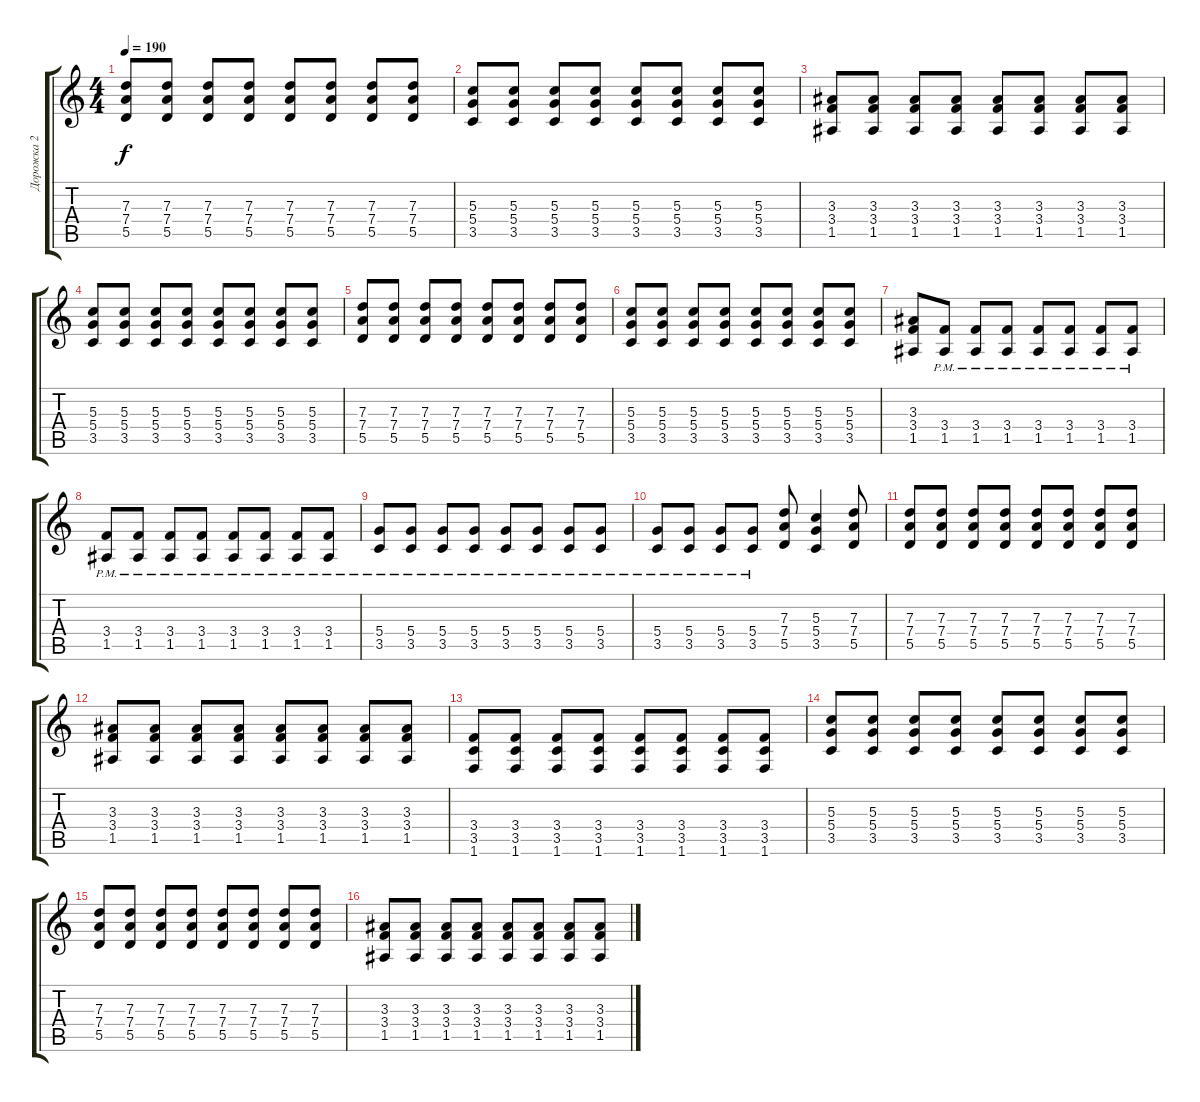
\track ("Дорожка 2" "Дорожка 2") {instrument overdrivenguitar}
\staff {score tabs}
\tuning (E4 B3 G3 D3 A2 E2) {hide}
\ts (4 4)
\tempo 190
\clef g2
\ks c
(7.3 7.4 5.5).8{dy f} (7.3 7.4 5.5).8 (7.3 7.4 5.5).8 (7.3 7.4 5.5).8 (7.3 7.4 5.5).8 (7.3 7.4 5.5).8 (7.3 7.4 5.5).8 (7.3 7.4 5.5).8 |
(5.3 5.4 3.5).8 (5.3 5.4 3.5).8 (5.3 5.4 3.5).8 (5.3 5.4 3.5).8 (5.3 5.4 3.5).8 (5.3 5.4 3.5).8 (5.3 5.4 3.5).8 (5.3 5.4 3.5).8 |
(3.3 3.4 1.5).8 (3.3 3.4 1.5).8 (3.3 3.4 1.5).8 (3.3 3.4 1.5).8 (3.3 3.4 1.5).8 (3.3 3.4 1.5).8 (3.3 3.4 1.5).8 (3.3 3.4 1.5).8 |
(5.3 5.4 3.5).8 (5.3 5.4 3.5).8 (5.3 5.4 3.5).8 (5.3 5.4 3.5).8 (5.3 5.4 3.5).8 (5.3 5.4 3.5).8 (5.3 5.4 3.5).8 (5.3 5.4 3.5).8 |
(7.3 7.4 5.5).8 (7.3 7.4 5.5).8 (7.3 7.4 5.5).8 (7.3 7.4 5.5).8 (7.3 7.4 5.5).8 (7.3 7.4 5.5).8 (7.3 7.4 5.5).8 (7.3 7.4 5.5).8 |
(5.3 5.4 3.5).8 (5.3 5.4 3.5).8 (5.3 5.4 3.5).8 (5.3 5.4 3.5).8 (5.3 5.4 3.5).8 (5.3 5.4 3.5).8 (5.3 5.4 3.5).8 (5.3 5.4 3.5).8 |
(3.3 3.4 1.5).8 (3.4{pm} 1.5{pm}).8 (3.4{pm} 1.5{pm}).8 (3.4{pm} 1.5{pm}).8 (3.4{pm} 1.5{pm}).8 (3.4{pm} 1.5{pm}).8 (3.4{pm} 1.5{pm}).8 (3.4{pm} 1.5{pm}).8 |
(3.4{pm} 1.5{pm}).8 (3.4{pm} 1.5{pm}).8 (3.4{pm} 1.5{pm}).8 (3.4{pm} 1.5{pm}).8 (3.4{pm} 1.5{pm}).8 (3.4{pm} 1.5{pm}).8 (3.4{pm} 1.5{pm}).8 (3.4{pm} 1.5{pm}).8 |
(5.4{pm} 3.5{pm}).8 (5.4{pm} 3.5{pm}).8 (5.4{pm} 3.5{pm}).8 (5.4{pm} 3.5{pm}).8 (5.4{pm} 3.5{pm}).8 (5.4{pm} 3.5{pm}).8 (5.4{pm} 3.5{pm}).8 (5.4{pm} 3.5{pm}).8 |
(5.4{pm} 3.5{pm}).8 (5.4{pm} 3.5{pm}).8 (5.4{pm} 3.5{pm}).8 (5.4{pm} 3.5{pm}).8 (7.3 7.4 5.5).8 (5.3 5.4 3.5).4 (7.3 7.4 5.5).8 |
(7.3 7.4 5.5).8 (7.3 7.4 5.5).8 (7.3 7.4 5.5).8 (7.3 7.4 5.5).8 (7.3 7.4 5.5).8 (7.3 7.4 5.5).8 (7.3 7.4 5.5).8 (7.3 7.4 5.5).8 |
(3.3 3.4 1.5).8 (3.3 3.4 1.5).8 (3.3 3.4 1.5).8 (3.3 3.4 1.5).8 (3.3 3.4 1.5).8 (3.3 3.4 1.5).8 (3.3 3.4 1.5).8 (3.3 3.4 1.5).8 |
(3.4 3.5 1.6).8 (3.4 3.5 1.6).8 (3.4 3.5 1.6).8 (3.4 3.5 1.6).8 (3.4 3.5 1.6).8 (3.4 3.5 1.6).8 (3.4 3.5 1.6).8 (3.4 3.5 1.6).8 |
(5.3 5.4 3.5).8 (5.3 5.4 3.5).8 (5.3 5.4 3.5).8 (5.3 5.4 3.5).8 (5.3 5.4 3.5).8 (5.3 5.4 3.5).8 (5.3 5.4 3.5).8 (5.3 5.4 3.5).8 |
(7.3 7.4 5.5).8 (7.3 7.4 5.5).8 (7.3 7.4 5.5).8 (7.3 7.4 5.5).8 (7.3 7.4 5.5).8 (7.3 7.4 5.5).8 (7.3 7.4 5.5).8 (7.3 7.4 5.5).8 |
(3.3 3.4 1.5).8 (3.3 3.4 1.5).8 (3.3 3.4 1.5).8 (3.3 3.4 1.5).8 (3.3 3.4 1.5).8 (3.3 3.4 1.5).8 (3.3 3.4 1.5).8 (3.3 3.4 1.5).8
